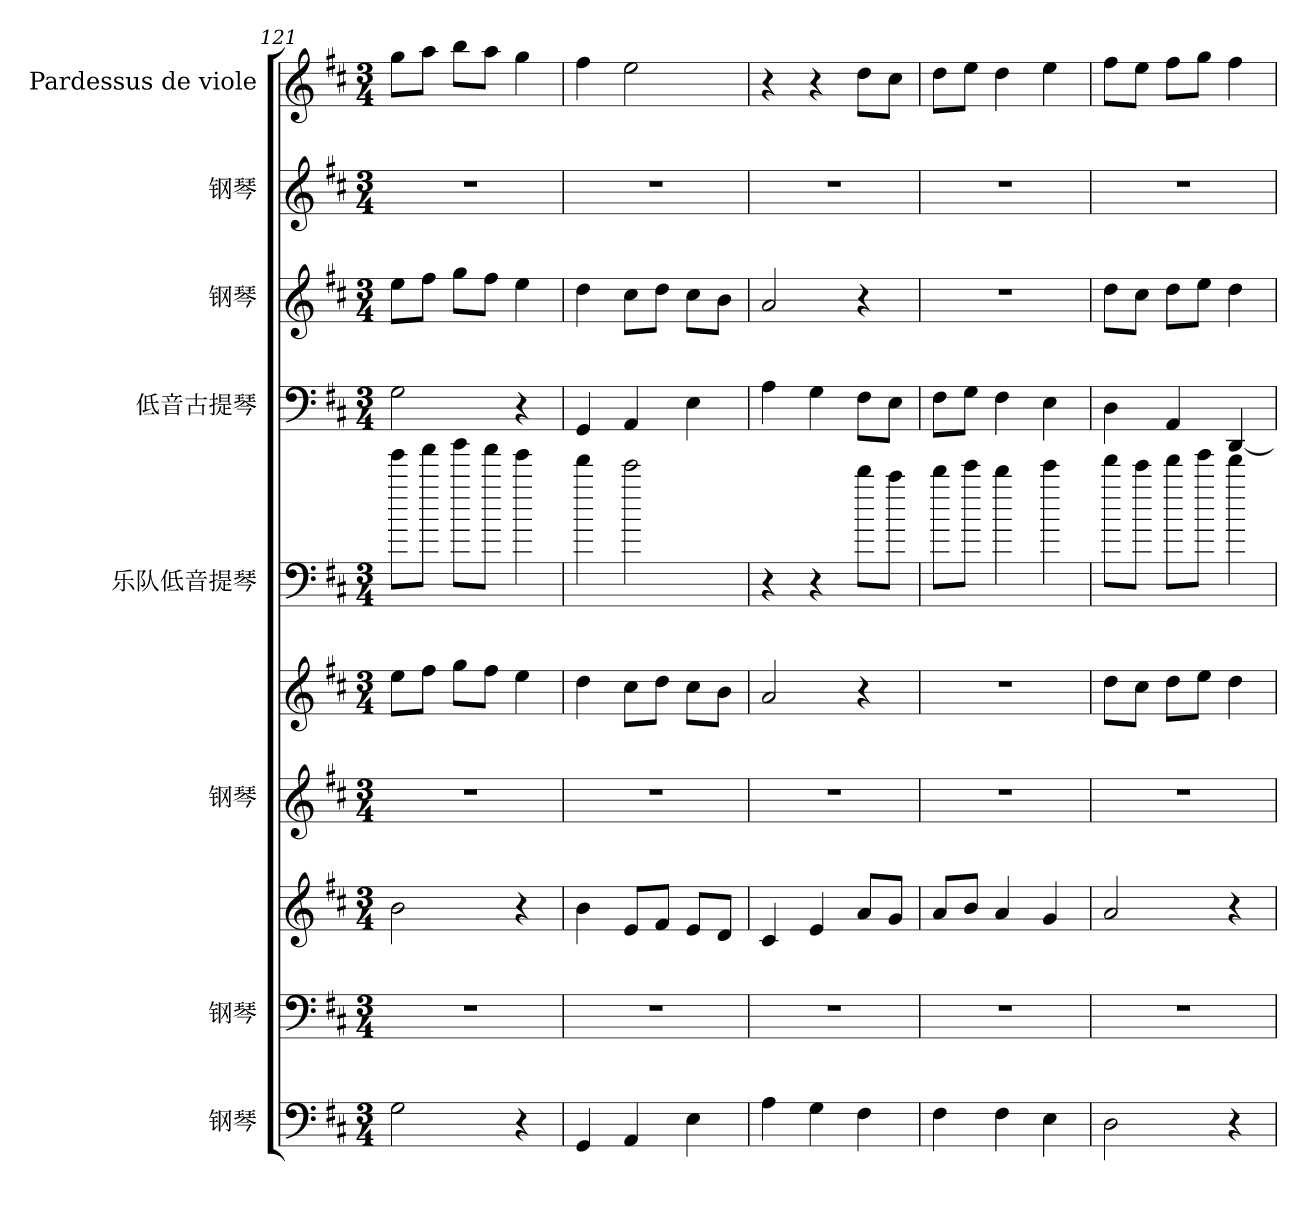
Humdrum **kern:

**kern	**kern	**kern	**kern	**kern	**kern	**kern	**kern	**kern	**kern
*part8	*part7	*part7	*part6	*part6	*part5	*part4	*part3	*part2	*part1
*staff10	*staff9	*staff8	*staff7	*staff6	*staff5	*staff4	*staff3	*staff2	*staff1
*I"钢琴	*I"钢琴	*	*I"钢琴	*	*I"乐队低音提琴	*I"低音古提琴	*I"钢琴	*I"钢琴	*I"Pardessus de viole
*	*	*	*	*	*	*	*	*	*I'Pds. v.
*clefF4	*clefF4	*clefG2	*clefG2	*clefG2	*clefF4	*clefF4	*clefG2	*clefG2	*clefG2
*	*	*	*	*	*ITrd7c12	*	*	*	*
*k[f#c#]	*k[f#c#]	*k[f#c#]	*k[f#c#]	*k[f#c#]	*k[f#c#]	*k[f#c#]	*k[f#c#]	*k[f#c#]	*k[f#c#]
*M3/4	*M3/4	*M3/4	*M3/4	*M3/4	*M3/4	*M3/4	*M3/4	*M3/4	*M3/4
=121	=121	=121	=121	=121	=121	=121	=121	=121	=121
2G\	2.r	2b\	2.r	8ee\L	8gg\L	2G\	8ee\L	2.r	8gg\L
.	.	.	.	8ff#\J	8aa\J	.	8ff#\J	.	8aa\J
.	.	.	.	8gg\L	8bb\L	.	8gg\L	.	8bb\L
.	.	.	.	8ff#\J	8aa\J	.	8ff#\J	.	8aa\J
4r	.	4r	.	4ee\	4gg\	4r	4ee\	.	4gg\
=122	=122	=122	=122	=122	=122	=122	=122	=122	=122
4GG/	2.r	4b\	2.r	4dd\	4ff#\	4GG/	4dd\	2.r	4ff#\
4AA/	.	8e/L	.	8cc#\L	2ee\	4AA/	8cc#\L	.	2ee\
.	.	8f#/J	.	8dd\J	.	.	8dd\J	.	.
4E\	.	8e/L	.	8cc#\L	.	4E\	8cc#\L	.	.
.	.	8d/J	.	8b\J	.	.	8b\J	.	.
=123	=123	=123	=123	=123	=123	=123	=123	=123	=123
4A\	2.r	4c#/	2.r	2a/	4r	4A\	2a/	2.r	4r
4G\	.	4e/	.	.	4r	4G\	.	.	4r
4F#\	.	8a/L	.	4r	8dd\L	8F#\L	4r	.	8dd\L
.	.	8g/J	.	.	8cc#\J	8E\J	.	.	8cc#\J
!!LO:PB:g=z
=124	=124	=124	=124	=124	=124	=124	=124	=124	=124
4F#\	2.r	8a/L	2.r	2.r	8dd\L	8F#\L	2.r	2.r	8dd\L
.	.	8b/J	.	.	8ee\J	8G\J	.	.	8ee\J
4F#\	.	4a/	.	.	4dd\	4F#\	.	.	4dd\
4E\	.	4g/	.	.	4ee\	4E\	.	.	4ee\
=125	=125	=125	=125	=125	=125	=125	=125	=125	=125
2D\	2.r	2a/	2.r	8dd\L	8ff#\L	4D\	8dd\L	2.r	8ff#\L
.	.	.	.	8cc#\J	8ee\J	.	8cc#\J	.	8ee\J
.	.	.	.	8dd\L	8ff#\L	4AA/	8dd\L	.	8ff#\L
.	.	.	.	8ee\J	8gg\J	.	8ee\J	.	8gg\J
4r	.	4r	.	4dd\	4ff#\	[4DD/	4dd\	.	4ff#\
=	=	=	=	=	=	=	=	=	=
*-	*-	*-	*-	*-	*-	*-	*-	*-	*-
